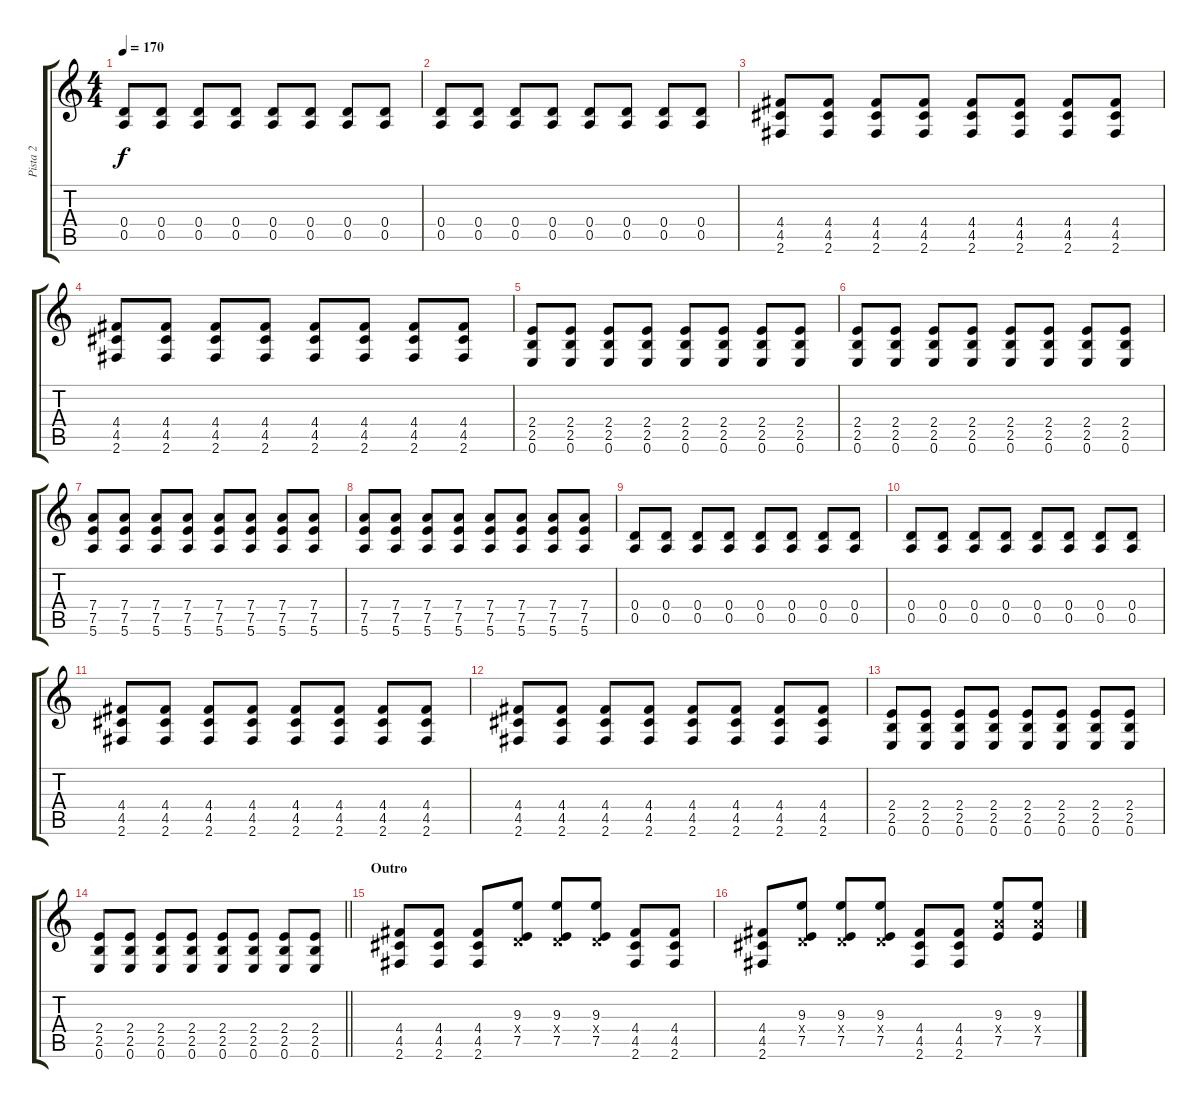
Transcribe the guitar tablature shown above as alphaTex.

\track ("Pista 2" "Pista 2") {instrument electricguitarclean}
\staff {score tabs}
\tuning (E4 B3 G3 D3 A2 E2) {hide}
\ts (4 4)
\tempo 170
\clef g2
\ks c
(0.4 0.5).8{dy f} (0.4 0.5).8 (0.4 0.5).8 (0.4 0.5).8 (0.4 0.5).8 (0.4 0.5).8 (0.4 0.5).8 (0.4 0.5).8 |
(0.4 0.5).8 (0.4 0.5).8 (0.4 0.5).8 (0.4 0.5).8 (0.4 0.5).8 (0.4 0.5).8 (0.4 0.5).8 (0.4 0.5).8 |
(4.4 4.5 2.6).8 (4.4 4.5 2.6).8 (4.4 4.5 2.6).8 (4.4 4.5 2.6).8 (4.4 4.5 2.6).8 (4.4 4.5 2.6).8 (4.4 4.5 2.6).8 (4.4 4.5 2.6).8 |
(4.4 4.5 2.6).8 (4.4 4.5 2.6).8 (4.4 4.5 2.6).8 (4.4 4.5 2.6).8 (4.4 4.5 2.6).8 (4.4 4.5 2.6).8 (4.4 4.5 2.6).8 (4.4 4.5 2.6).8 |
(2.4 2.5 0.6).8 (2.4 2.5 0.6).8 (2.4 2.5 0.6).8 (2.4 2.5 0.6).8 (2.4 2.5 0.6).8 (2.4 2.5 0.6).8 (2.4 2.5 0.6).8 (2.4 2.5 0.6).8 |
(2.4 2.5 0.6).8 (2.4 2.5 0.6).8 (2.4 2.5 0.6).8 (2.4 2.5 0.6).8 (2.4 2.5 0.6).8 (2.4 2.5 0.6).8 (2.4 2.5 0.6).8 (2.4 2.5 0.6).8 |
(7.4 7.5 5.6).8 (7.4 7.5 5.6).8 (7.4 7.5 5.6).8 (7.4 7.5 5.6).8 (7.4 7.5 5.6).8 (7.4 7.5 5.6).8 (7.4 7.5 5.6).8 (7.4 7.5 5.6).8 |
(7.4 7.5 5.6).8 (7.4 7.5 5.6).8 (7.4 7.5 5.6).8 (7.4 7.5 5.6).8 (7.4 7.5 5.6).8 (7.4 7.5 5.6).8 (7.4 7.5 5.6).8 (7.4 7.5 5.6).8 |
(0.4 0.5).8 (0.4 0.5).8 (0.4 0.5).8 (0.4 0.5).8 (0.4 0.5).8 (0.4 0.5).8 (0.4 0.5).8 (0.4 0.5).8 |
(0.4 0.5).8 (0.4 0.5).8 (0.4 0.5).8 (0.4 0.5).8 (0.4 0.5).8 (0.4 0.5).8 (0.4 0.5).8 (0.4 0.5).8 |
(4.4 4.5 2.6).8 (4.4 4.5 2.6).8 (4.4 4.5 2.6).8 (4.4 4.5 2.6).8 (4.4 4.5 2.6).8 (4.4 4.5 2.6).8 (4.4 4.5 2.6).8 (4.4 4.5 2.6).8 |
(4.4 4.5 2.6).8 (4.4 4.5 2.6).8 (4.4 4.5 2.6).8 (4.4 4.5 2.6).8 (4.4 4.5 2.6).8 (4.4 4.5 2.6).8 (4.4 4.5 2.6).8 (4.4 4.5 2.6).8 |
(2.4 2.5 0.6).8 (2.4 2.5 0.6).8 (2.4 2.5 0.6).8 (2.4 2.5 0.6).8 (2.4 2.5 0.6).8 (2.4 2.5 0.6).8 (2.4 2.5 0.6).8 (2.4 2.5 0.6).8 |
\barLineRight lightlight
(2.4 2.5 0.6).8 (2.4 2.5 0.6).8 (2.4 2.5 0.6).8 (2.4 2.5 0.6).8 (2.4 2.5 0.6).8 (2.4 2.5 0.6).8 (2.4 2.5 0.6).8 (2.4 2.5 0.6).8 |
\section ("" "Outro")
(4.4 4.5 2.6).8 (4.4 4.5 2.6).8 (4.4 4.5 2.6).8 (9.3 0.4{x} 7.5).8 (9.3 0.4{x} 7.5).8 (9.3 0.4{x} 7.5).8 (4.4 4.5 2.6).8 (4.4 4.5 2.6).8 |
(4.4 4.5 2.6).8 (9.3 0.4{x} 7.5).8 (9.3 0.4{x} 7.5).8 (9.3 0.4{x} 7.5).8 (4.4 4.5 2.6).8 (4.4 4.5 2.6).8 (9.3 7.4{x} 7.5).8 (9.3 7.4{x} 7.5).8
